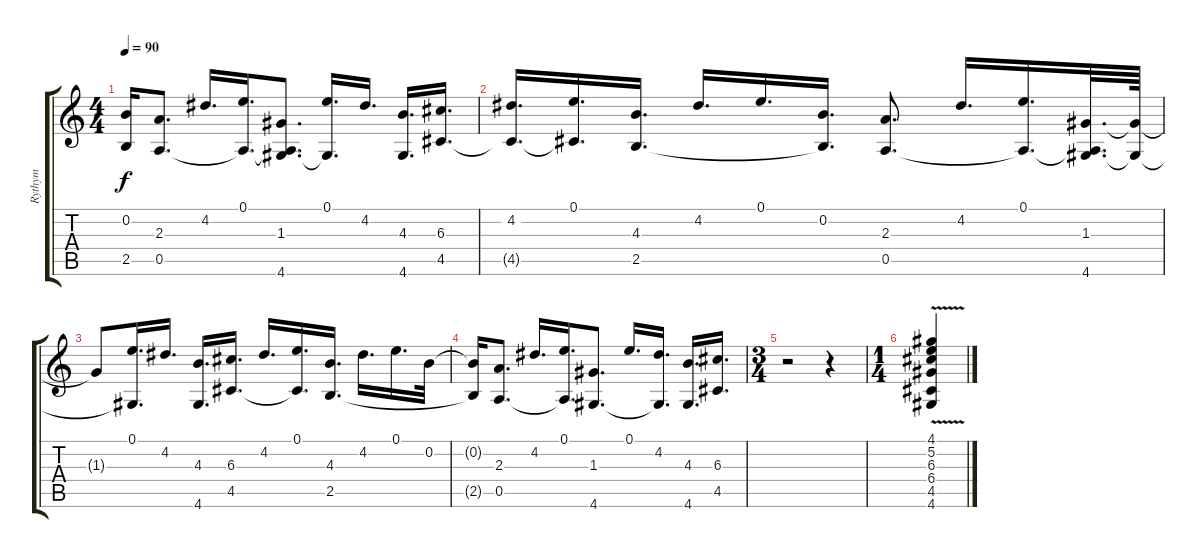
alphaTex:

\track ("Rythym" "Rythym") {instrument electricguitarclean}
\staff {score tabs}
\tuning (E4 B3 G3 D3 A2 E2) {hide}
\ts (4 4)
\tempo 90
\clef g2
\ks c
(0.2{t} 2.5{t}).16{dy f} (2.3 0.5).8{d} 4.2.16{d} (0.1 0.5{t}).16{d} (1.3 0.5{t} 4.6).8{d} (0.1 4.6{t}).16{d} 4.2.16{d} (4.3 4.6).16{d} (6.3 4.5).16{d} |
(4.2 4.5{t}).16{d} (0.1 4.5{t}).16{d} (4.3 2.5).16{d} 4.2.16{d} 0.1.16{d} (0.2 2.5{t}).16{d} (2.3 0.5).8{d} 4.2.16{d} (0.1 0.5{t}).16{d} (1.3 0.5{t} 4.6).32{d} (1.3{t} 4.6{t}).64 |
1.3{t}.8 (0.1 4.6{t}).16{d} 4.2.16{d} (4.3 4.6).16{d} (6.3 4.5).16{d} 4.2.16{d} (0.1 4.5{t}).16{d} (4.3 2.5).16{d} 4.2.16{d} 0.1.16{d} 0.2.32 |
(0.2{t} 2.5{t}).16 (2.3 0.5).8{d} 4.2.16{d} (0.1 0.5{t}).16{d} (1.3 4.6).8{d} 0.1.16{d} (4.2 4.6{t}).16{d} (4.3 4.6).16{d} (6.3 4.5).16{d} |
\ts (3 4)
r.2 r.4 |
\ts (1 4)
(4.1{v} 5.2 6.3 6.4 4.5 4.6).4
